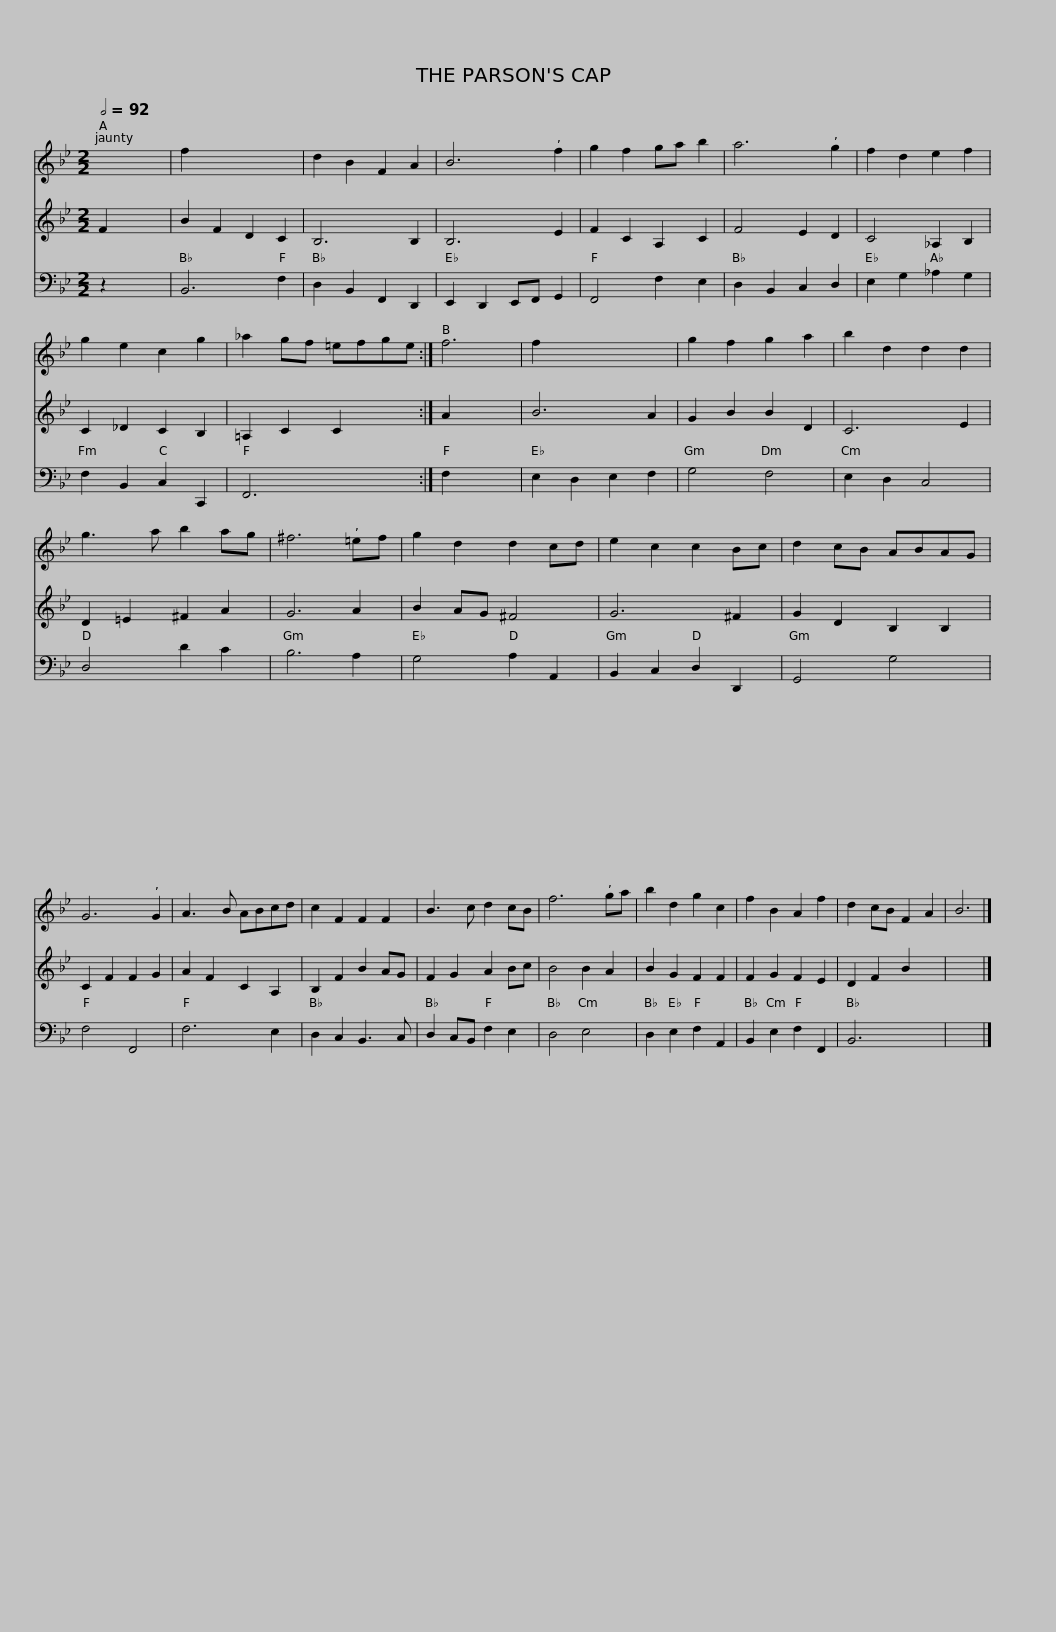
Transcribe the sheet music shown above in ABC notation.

X:1
%%score 1 2 3
L:1/8
Q:1/2=92
M:2/2
I:linebreak $
K:Bb
V:1 treble
V:2 treble
V:3 bass
V:1
 x8 | f2 x6 | d2 B2 F2 A2 | B6 f2 | g2 f2 ga b2 | %5
 a6 g2 | f2 d2 e2 f2 | g2 e2 c2 g2 |$ _a2 gf =efge :| f6 | %10
 f2 x6 | g2 f2 g2 a2 | b2 d2 d2 d2 | g3 a b2 ag | ^f6 =ef |$ %15
 g2 d2 d2 cd | e2 c2 c2 Bc | d2 cB ABAG | G6 G2 | A3 B ABcd | %20
 c2 F2 F2 F2 | B3 c d2 cB |$ f6 ga | b2 d2 g2 c2 | f2 B2 A2 f2 | %25
 d2 cB F2 A2 | B6 |] %27
V:2
 F2 x6 | B2 F2 D2 C2 | B,6 B,2 | B,6 E2 | F2 C2 A,2 C2 | %5
 F4 E2 D2 | C4 _A,2 B,2 | C2 _D2 C2 B,2 |$ =A,2 C2 C2 x2 :| A2 x4 | %10
 B6 A2 | G2 B2 B2 D2 | C6 E2 | D2 =E2 ^F2 A2 | G6 A2 |$ %15
 B2 AG ^F4 | G6 ^F2 | G2 D2 B,2 B,2 | C2 F2 F2 G2 | A2 F2 C2 A,2 | %20
 B,2 F2 B2 AG | F2 G2 A2 Bc |$ B4 B2 A2 | B2 G2 F2 F2 | F2 G2 F2 E2 | %25
 D2 F2 B2 x2 | x6 |] %27
V:3
 z2 x6 | B,,6 F,2 | D,2 B,,2 F,,2 D,,2 | E,,2 D,,2 E,,F,, G,,2 | F,,4 F,2 E,2 | %5
 D,2 B,,2 C,2 D,2 | E,2 G,2 _A,2 G,2 | F,2 B,,2 C,2 C,,2 |$ F,,6 x2 :| F,2 x4 | %10
 E,2 D,2 E,2 F,2 | G,4 F,4 | E,2 D,2 C,4 | D,4 D2 C2 | B,6 A,2 |$ %15
 G,4 A,2 A,,2 | B,,2 C,2 D,2 D,,2 | G,,4 G,4 | F,4 F,,4 | F,6 E,2 | %20
 D,2 C,2 B,,3 C, | D,2 C,B,, F,2 E,2 |$ D,4 E,4 | D,2 E,2 F,2 A,,2 | B,,2 E,2 F,2 F,,2 | %25
 B,,6 x2 | x6 |] %27
